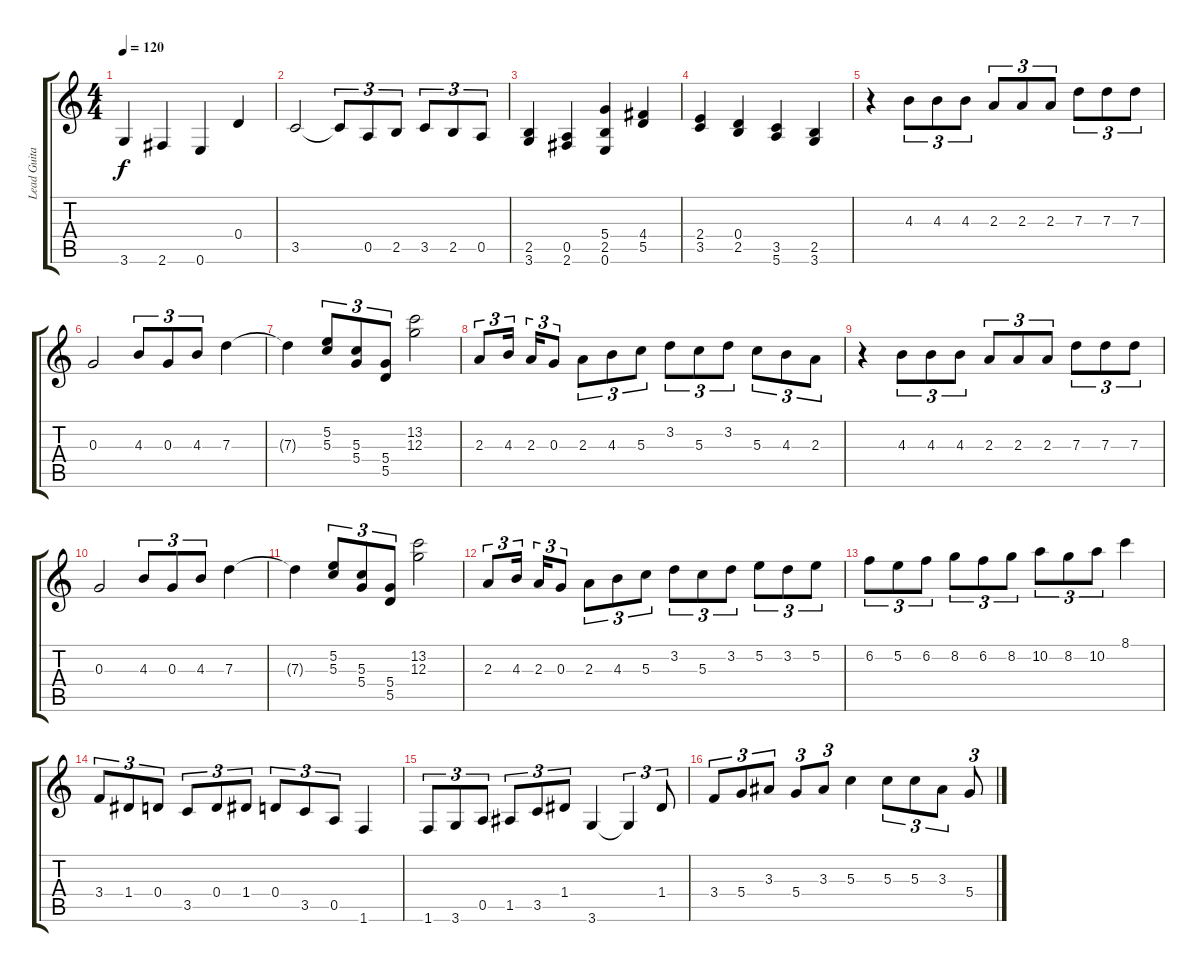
\track ("Lead Guitar #1" "Lead Guita") {instrument overdrivenguitar}
\staff {score tabs}
\tuning (E4 B3 G3 D3 A2 E2) {hide}
\ts (4 4)
\tempo 120
\clef g2
\ks c
3.6.4{dy f} 2.6.4 0.6.4 0.4.4 |
3.5.2 3.5{t}.8{tu (3 2)} 0.5.8{tu (3 2)} 2.5.8{tu (3 2)} 3.5.8{tu (3 2)} 2.5.8{tu (3 2)} 0.5.8{tu (3 2)} |
(2.5 3.6).4 (0.5 2.6).4 (5.4 2.5 0.6).4 (4.4 5.5).4 |
(2.4 3.5).4 (0.4 2.5).4 (3.5 5.6).4 (2.5 3.6).4 |
r.4 4.3.8{tu (3 2)} 4.3.8{tu (3 2)} 4.3.8{tu (3 2)} 2.3.8{tu (3 2)} 2.3.8{tu (3 2)} 2.3.8{tu (3 2)} 7.3.8{tu (3 2)} 7.3.8{tu (3 2)} 7.3.8{tu (3 2)} |
0.3.2 4.3.8{tu (3 2)} 0.3.8{tu (3 2)} 4.3.8{tu (3 2)} 7.3.4 |
7.3{t}.4 (5.2 5.3).8{tu (3 2)} (5.3 5.4).8{tu (3 2)} (5.4 5.5).8{tu (3 2)} (13.2 12.3).2 |
2.3.8{tu (3 2)} 4.3.16{tu (3 2)} 2.3.16{tu (3 2)} 0.3.8{tu (3 2)} 2.3.8{tu (3 2)} 4.3.8{tu (3 2)} 5.3.8{tu (3 2)} 3.2.8{tu (3 2)} 5.3.8{tu (3 2)} 3.2.8{tu (3 2)} 5.3.8{tu (3 2)} 4.3.8{tu (3 2)} 2.3.8{tu (3 2)} |
r.4 4.3.8{tu (3 2)} 4.3.8{tu (3 2)} 4.3.8{tu (3 2)} 2.3.8{tu (3 2)} 2.3.8{tu (3 2)} 2.3.8{tu (3 2)} 7.3.8{tu (3 2)} 7.3.8{tu (3 2)} 7.3.8{tu (3 2)} |
0.3.2 4.3.8{tu (3 2)} 0.3.8{tu (3 2)} 4.3.8{tu (3 2)} 7.3.4 |
7.3{t}.4 (5.2 5.3).8{tu (3 2)} (5.3 5.4).8{tu (3 2)} (5.4 5.5).8{tu (3 2)} (13.2 12.3).2 |
2.3.8{tu (3 2)} 4.3.16{tu (3 2)} 2.3.16{tu (3 2)} 0.3.8{tu (3 2)} 2.3.8{tu (3 2)} 4.3.8{tu (3 2)} 5.3.8{tu (3 2)} 3.2.8{tu (3 2)} 5.3.8{tu (3 2)} 3.2.8{tu (3 2)} 5.2.8{tu (3 2)} 3.2.8{tu (3 2)} 5.2.8{tu (3 2)} |
6.2.8{tu (3 2)} 5.2.8{tu (3 2)} 6.2.8{tu (3 2)} 8.2.8{tu (3 2)} 6.2.8{tu (3 2)} 8.2.8{tu (3 2)} 10.2.8{tu (3 2)} 8.2.8{tu (3 2)} 10.2.8{tu (3 2)} 8.1.4 |
3.4.8{tu (3 2)} 1.4.8{tu (3 2)} 0.4.8{tu (3 2)} 3.5.8{tu (3 2)} 0.4.8{tu (3 2)} 1.4.8{tu (3 2)} 0.4.8{tu (3 2)} 3.5.8{tu (3 2)} 0.5.8{tu (3 2)} 1.6.4 |
1.6.8{tu (3 2)} 3.6.8{tu (3 2)} 0.5.8{tu (3 2)} 1.5.8{tu (3 2)} 3.5.8{tu (3 2)} 1.4.8{tu (3 2)} 3.6.4 3.6{t}.4{tu (3 2)} 1.4.8{tu (3 2)} |
3.4.8{tu (3 2)} 5.4.8{tu (3 2)} 3.3.8{tu (3 2)} 5.4.8{tu (3 2)} 3.3.8{tu (3 2)} 5.3.4 5.3.8{tu (3 2)} 5.3.8{tu (3 2)} 3.3.8{tu (3 2)} 5.4.8{tu (3 2)}
